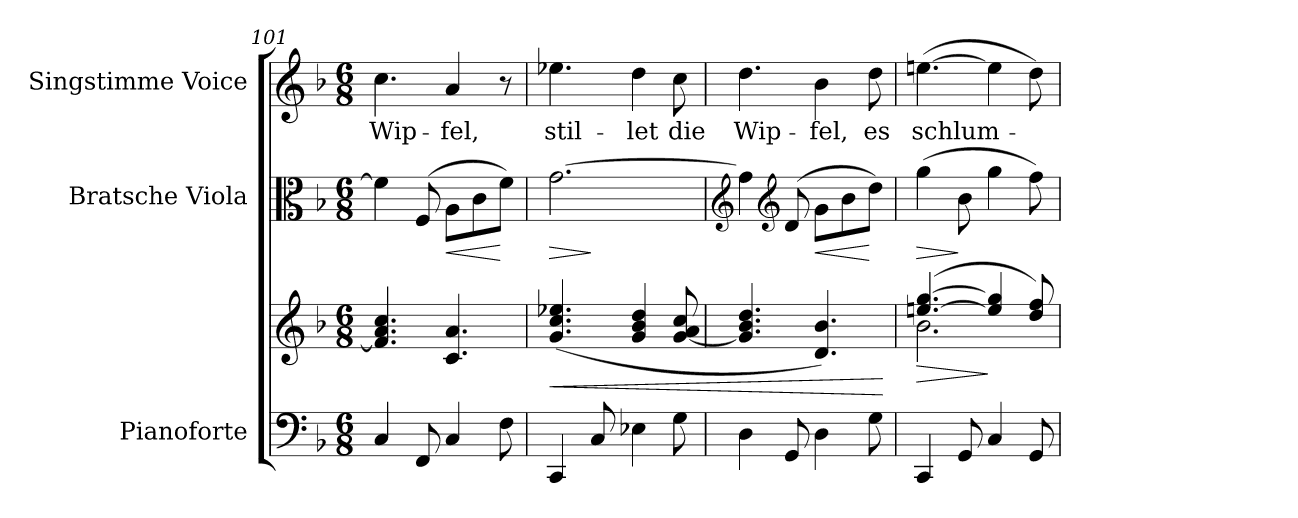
**kern	**kern	**dynam	**kern	**dynam	**kern	**text
*part3	*part3	*part3	*part2	*part2	*part1	*part1
*staff4	*staff3	*staff3/4	*staff2	*staff2	*staff1	*staff1
*I"Pianoforte	*	*	*I"Bratsche Viola	*	*I"Singstimme Voice	*
*I'Pno	*	*	*I'Vla	*	*	*
*clefF4	*clefG2	*	*clefC3	*	*clefG2	*
*k[b-]	*k[b-]	*	*k[b-]	*	*k[b-]	*
*M6/8	*M6/8	*	*M6/8	*	*M6/8	*
=101	=101	=101	=101	=101	=101	=101
!	!	!	!	!	!	!LO:LY:b
4C/	4.f/] 4.a/ 4.cc/	.	4f\]	.	4.cc\	Wip-
8FF/	.	.	(>8F/	.	.	.
!	!	!	!	!LO:HP:b	!	!LO:LY:b
4C/	4.c/ 4.a/	.	8A\L	<	4a/	-fel,
.	.	.	8c\	.	.	.
8F\	.	.	8f\J)	[	8r	.
=102	=102	=102	=102	=102	=102	=102
!	!	!LO:HP:b	!	!LO:HP:b	!	!LO:LY:b
*	*	*	*^	*	*	*
4CC/	(4.g/ 4.cc/ 4.ee-X/	<	[2.g\	4ryy	>	4.ee-X\	stil-
8C/	.	.	.	8ryy	]	.	.
!	!	!	!	!	!	!	!LO:LY:b
4E-X\	4g/ 4b-/ 4dd/	.	.	4ryy	.	4dd\	-let
!	!	!	!	!	!	!	!LO:LY:b
8G\	[8g/ 8a/ 8cc/	.	.	8ryy	.	8cc\	die
=103	=103	=103	=103	=103	=103	=103	=103
!	!	!	!	!	!	!	!LO:LY:b
*	*	*	*v	*v	*	*	*
4D\	4.g/] 4.b-/ 4.dd/	.	4g\]	.	4.dd\	Wip-
*	*	*	*clefG2	*	*	*
8GG/	.	.	(8d/	.	.	.
!	!	!	!	!LO:HP:b	!	!LO:LY:b
4D\	4.d/ 4.b-/)	.	8g\L	<	4b-\	-fel,
.	.	.	8b-\	.	.	.
!	!	!	!	!	!	!LO:LY:b
8G\	.	.	8dd\J)	[	8dd\	es
.	.	[	.	.	.	.
=104	=104	=104	=104	=104	=104	=104
!	!	!LO:HP:b	!	!LO:HP:b	!	!LO:LY:b
*	*^	*	*	*	*	*
4CC/	([4.een/ [4.gg/	2.b-\	>	(4gg\	>	([4.een\	schlum-
!	!	!	!	!	!LO:DY:n=1:b	!	!
8GG/	.	.	.	8b-\	] other-dynamics	.	.
!	!	!	!LO:DY:n=1:a=2	!	!	!	!
4C/	4ee/] 4gg/]	.	] other-dynamics	4gg\	.	4ee\]	.
8GG/	8dd/ 8ff/)	.	.	8ff\)	.	8dd\)	.
*	*v	*v	*	*	*	*	*
=	=	=	=	=	=	=
*-	*-	*-	*-	*-	*-	*-
